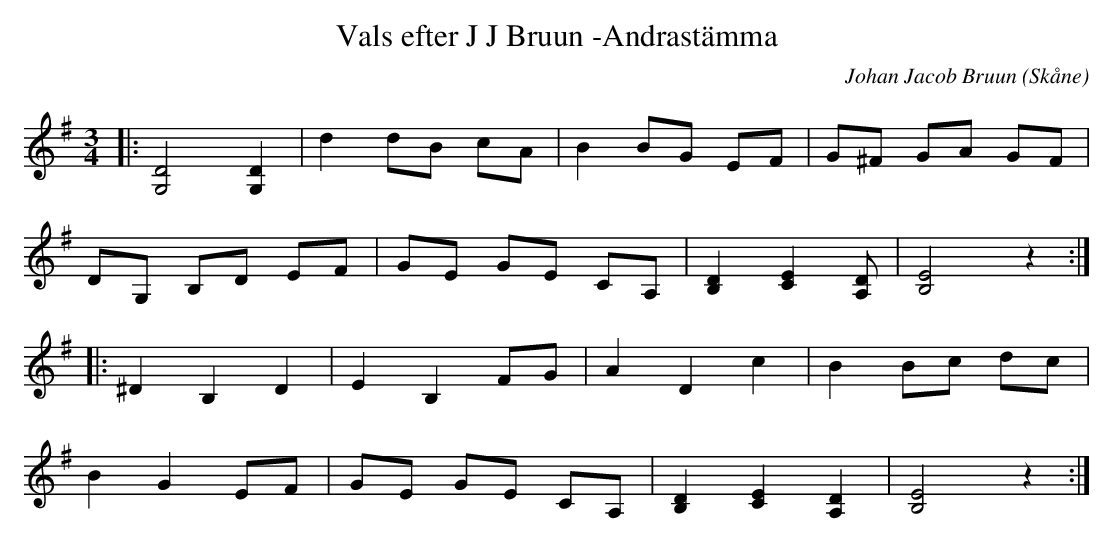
X:1
T:Vals efter J J Bruun -Andrastämma
C:Johan Jacob Bruun
O:Skåne
M:3/4
L:1/8
K:G
|: [DG,]4 [DG,]2 | d2 dB cA | B2 BG EF | G^F GA GF |
DG, B,D EF | GE GE CA, | [DB,]2 [EC]2 [DA,] | [EB,]4 z2 :|
|: ^D2 B,2 D2 | E2 B,2 FG | A2 D2 c2 | B2 Bc dc |
B2 G2 EF | GE GE CA, | [DB,]2 [EC]2 [DA,]2 | [EB,]4 z2 :|
